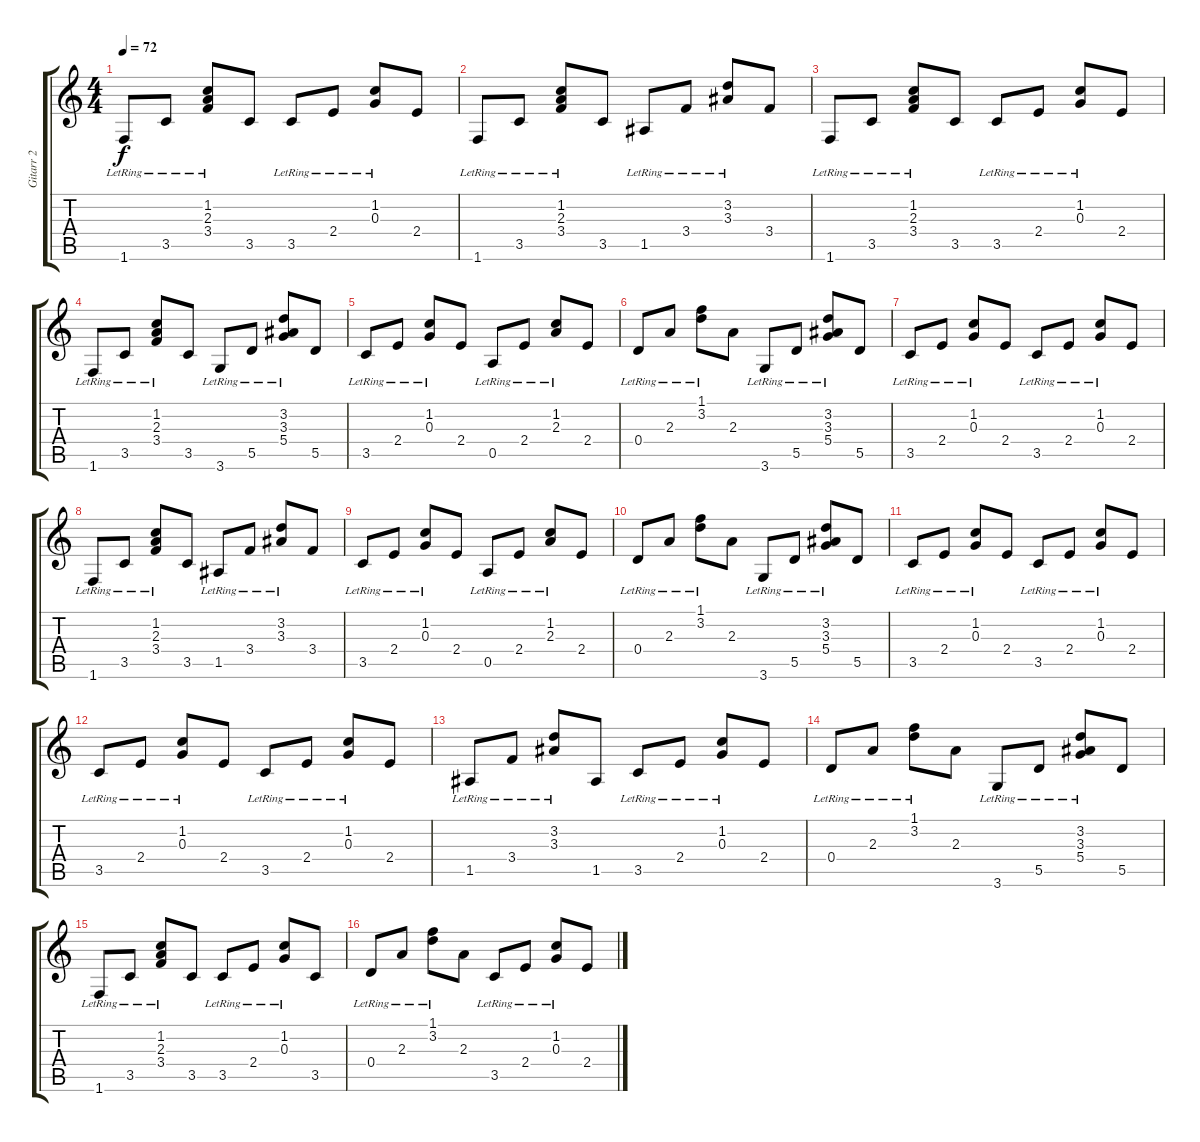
\track ("Gitarr 2" "Gitarr 2") {instrument acousticguitarsteel}
\staff {score tabs}
\tuning (E4 B3 G3 D3 A2 E2) {hide}
\ts (4 4)
\tempo 72
\clef g2
\ks c
1.6{lr}.8{dy f} 3.5{lr}.8 (1.2{lr} 2.3{lr} 3.4{lr}).8 3.5.8 3.5{lr}.8 2.4{lr}.8 (1.2{lr} 0.3{lr}).8 2.4.8 |
1.6{lr}.8 3.5{lr}.8 (1.2{lr} 2.3{lr} 3.4{lr}).8 3.5.8 1.5{lr}.8 3.4{lr}.8 (3.2{lr} 3.3{lr}).8 3.4.8 |
1.6{lr}.8 3.5{lr}.8 (1.2{lr} 2.3{lr} 3.4{lr}).8 3.5.8 3.5{lr}.8 2.4{lr}.8 (1.2{lr} 0.3{lr}).8 2.4.8 |
1.6{lr}.8 3.5{lr}.8 (1.2{lr} 2.3{lr} 3.4{lr}).8 3.5.8 3.6{lr}.8 5.5{lr}.8 (3.2{lr} 3.3{lr} 5.4{lr}).8 5.5.8 |
3.5{lr}.8 2.4{lr}.8 (1.2{lr} 0.3{lr}).8 2.4.8 0.5{lr}.8 2.4{lr}.8 (1.2{lr} 2.3{lr}).8 2.4.8 |
0.4{lr}.8 2.3{lr}.8 (1.1{lr} 3.2{lr}).8 2.3.8 3.6{lr}.8 5.5{lr}.8 (3.2{lr} 3.3{lr} 5.4{lr}).8 5.5.8 |
3.5{lr}.8 2.4{lr}.8 (1.2{lr} 0.3{lr}).8 2.4.8 3.5{lr}.8 2.4{lr}.8 (1.2{lr} 0.3{lr}).8 2.4.8 |
1.6{lr}.8 3.5{lr}.8 (1.2{lr} 2.3{lr} 3.4{lr}).8 3.5.8 1.5{lr}.8 3.4{lr}.8 (3.2{lr} 3.3{lr}).8 3.4.8 |
3.5{lr}.8 2.4{lr}.8 (1.2{lr} 0.3{lr}).8 2.4.8 0.5{lr}.8 2.4{lr}.8 (1.2{lr} 2.3{lr}).8 2.4.8 |
0.4{lr}.8 2.3{lr}.8 (1.1{lr} 3.2{lr}).8 2.3.8 3.6{lr}.8 5.5{lr}.8 (3.2{lr} 3.3{lr} 5.4{lr}).8 5.5.8 |
3.5{lr}.8 2.4{lr}.8 (1.2{lr} 0.3{lr}).8 2.4.8 3.5{lr}.8 2.4{lr}.8 (1.2{lr} 0.3{lr}).8 2.4.8 |
3.5{lr}.8 2.4{lr}.8 (1.2{lr} 0.3{lr}).8 2.4.8 3.5{lr}.8 2.4{lr}.8 (1.2{lr} 0.3{lr}).8 2.4.8 |
1.5{lr}.8 3.4{lr}.8 (3.2{lr} 3.3{lr}).8 1.5.8 3.5{lr}.8 2.4{lr}.8 (1.2{lr} 0.3{lr}).8 2.4.8 |
0.4{lr}.8 2.3{lr}.8 (1.1{lr} 3.2{lr}).8 2.3.8 3.6{lr}.8 5.5{lr}.8 (3.2{lr} 3.3{lr} 5.4{lr}).8 5.5.8 |
1.6{lr}.8 3.5{lr}.8 (1.2{lr} 2.3{lr} 3.4{lr}).8 3.5.8 3.5{lr}.8 2.4{lr}.8 (1.2{lr} 0.3{lr}).8 3.5.8 |
0.4{lr}.8 2.3{lr}.8 (1.1{lr} 3.2{lr}).8 2.3.8 3.5{lr}.8 2.4{lr}.8 (1.2{lr} 0.3{lr}).8 2.4.8
